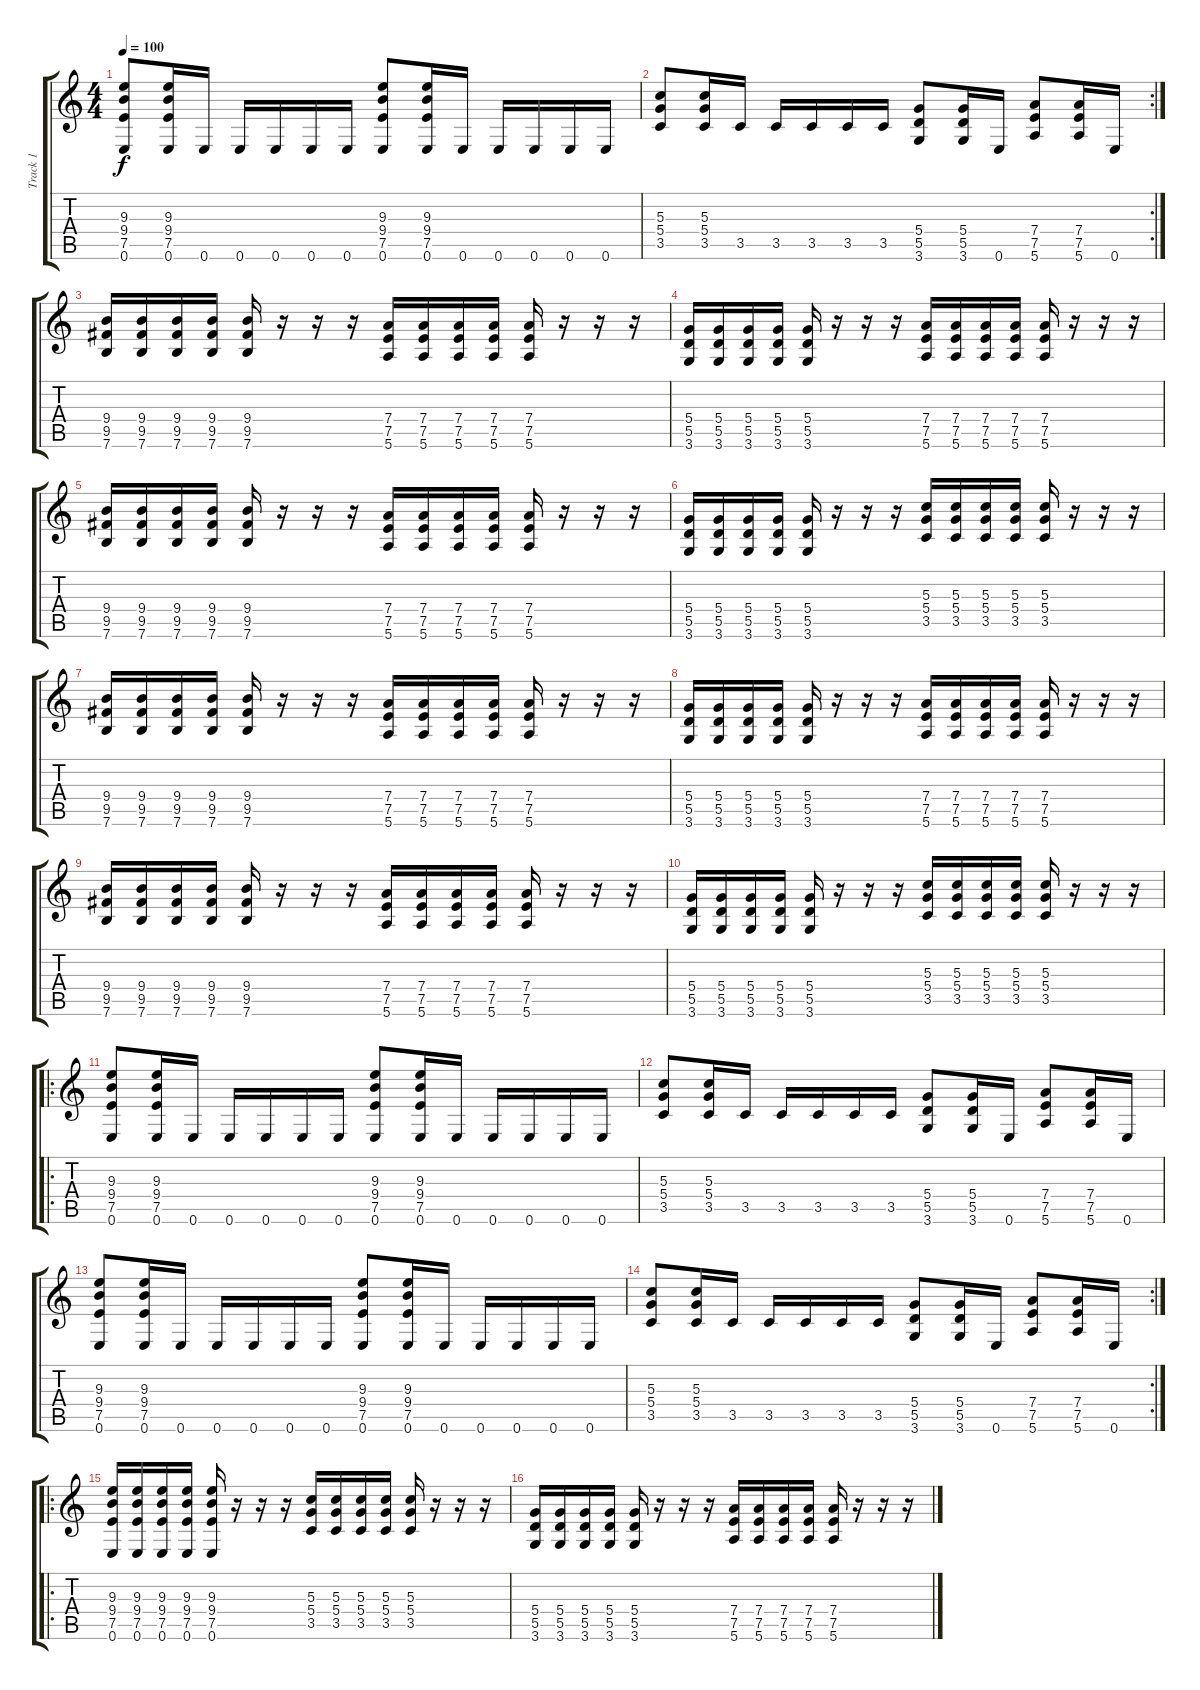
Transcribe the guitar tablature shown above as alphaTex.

\track ("Track 1" "Track 1") {instrument distortionguitar}
\staff {score tabs}
\tuning (E4 B3 G3 D3 A2 E2) {hide}
\ts (4 4)
\tempo 100
\clef g2
\ks c
(9.3 9.4 7.5 0.6).8{dy f} (9.3 9.4 7.5 0.6).16 0.6.16 0.6.16 0.6.16 0.6.16 0.6.16 (9.3 9.4 7.5 0.6).8 (9.3 9.4 7.5 0.6).16 0.6.16 0.6.16 0.6.16 0.6.16 0.6.16 |
\rc 2
(5.3 5.4 3.5).8 (5.3 5.4 3.5).16 3.5.16 3.5.16 3.5.16 3.5.16 3.5.16 (5.4 5.5 3.6).8 (5.4 5.5 3.6).16 0.6.16 (7.4 7.5 5.6).8 (7.4 7.5 5.6).16 0.6.16 |
(9.4 9.5 7.6).16 (9.4 9.5 7.6).16 (9.4 9.5 7.6).16 (9.4 9.5 7.6).16 (9.4 9.5 7.6).16 r.16 r.16 r.16 (7.4 7.5 5.6).16 (7.4 7.5 5.6).16 (7.4 7.5 5.6).16 (7.4 7.5 5.6).16 (7.4 7.5 5.6).16 r.16 r.16 r.16 |
(5.4 5.5 3.6).16 (5.4 5.5 3.6).16 (5.4 5.5 3.6).16 (5.4 5.5 3.6).16 (5.4 5.5 3.6).16 r.16 r.16 r.16 (7.4 7.5 5.6).16 (7.4 7.5 5.6).16 (7.4 7.5 5.6).16 (7.4 7.5 5.6).16 (7.4 7.5 5.6).16 r.16 r.16 r.16 |
(9.4 9.5 7.6).16 (9.4 9.5 7.6).16 (9.4 9.5 7.6).16 (9.4 9.5 7.6).16 (9.4 9.5 7.6).16 r.16 r.16 r.16 (7.4 7.5 5.6).16 (7.4 7.5 5.6).16 (7.4 7.5 5.6).16 (7.4 7.5 5.6).16 (7.4 7.5 5.6).16 r.16 r.16 r.16 |
(5.4 5.5 3.6).16 (5.4 5.5 3.6).16 (5.4 5.5 3.6).16 (5.4 5.5 3.6).16 (5.4 5.5 3.6).16 r.16 r.16 r.16 (5.3 5.4 3.5).16 (5.3 5.4 3.5).16 (5.3 5.4 3.5).16 (5.3 5.4 3.5).16 (5.3 5.4 3.5).16 r.16 r.16 r.16 |
(9.4 9.5 7.6).16 (9.4 9.5 7.6).16 (9.4 9.5 7.6).16 (9.4 9.5 7.6).16 (9.4 9.5 7.6).16 r.16 r.16 r.16 (7.4 7.5 5.6).16 (7.4 7.5 5.6).16 (7.4 7.5 5.6).16 (7.4 7.5 5.6).16 (7.4 7.5 5.6).16 r.16 r.16 r.16 |
(5.4 5.5 3.6).16 (5.4 5.5 3.6).16 (5.4 5.5 3.6).16 (5.4 5.5 3.6).16 (5.4 5.5 3.6).16 r.16 r.16 r.16 (7.4 7.5 5.6).16 (7.4 7.5 5.6).16 (7.4 7.5 5.6).16 (7.4 7.5 5.6).16 (7.4 7.5 5.6).16 r.16 r.16 r.16 |
(9.4 9.5 7.6).16 (9.4 9.5 7.6).16 (9.4 9.5 7.6).16 (9.4 9.5 7.6).16 (9.4 9.5 7.6).16 r.16 r.16 r.16 (7.4 7.5 5.6).16 (7.4 7.5 5.6).16 (7.4 7.5 5.6).16 (7.4 7.5 5.6).16 (7.4 7.5 5.6).16 r.16 r.16 r.16 |
(5.4 5.5 3.6).16 (5.4 5.5 3.6).16 (5.4 5.5 3.6).16 (5.4 5.5 3.6).16 (5.4 5.5 3.6).16 r.16 r.16 r.16 (5.3 5.4 3.5).16 (5.3 5.4 3.5).16 (5.3 5.4 3.5).16 (5.3 5.4 3.5).16 (5.3 5.4 3.5).16 r.16 r.16 r.16 |
\ro
(9.3 9.4 7.5 0.6).8 (9.3 9.4 7.5 0.6).16 0.6.16 0.6.16 0.6.16 0.6.16 0.6.16 (9.3 9.4 7.5 0.6).8 (9.3 9.4 7.5 0.6).16 0.6.16 0.6.16 0.6.16 0.6.16 0.6.16 |
(5.3 5.4 3.5).8 (5.3 5.4 3.5).16 3.5.16 3.5.16 3.5.16 3.5.16 3.5.16 (5.4 5.5 3.6).8 (5.4 5.5 3.6).16 0.6.16 (7.4 7.5 5.6).8 (7.4 7.5 5.6).16 0.6.16 |
(9.3 9.4 7.5 0.6).8 (9.3 9.4 7.5 0.6).16 0.6.16 0.6.16 0.6.16 0.6.16 0.6.16 (9.3 9.4 7.5 0.6).8 (9.3 9.4 7.5 0.6).16 0.6.16 0.6.16 0.6.16 0.6.16 0.6.16 |
\rc 2
(5.3 5.4 3.5).8 (5.3 5.4 3.5).16 3.5.16 3.5.16 3.5.16 3.5.16 3.5.16 (5.4 5.5 3.6).8 (5.4 5.5 3.6).16 0.6.16 (7.4 7.5 5.6).8 (7.4 7.5 5.6).16 0.6.16 |
\ro
(9.3 9.4 7.5 0.6).16 (9.3 9.4 7.5 0.6).16 (9.3 9.4 7.5 0.6).16 (9.3 9.4 7.5 0.6).16 (9.3 9.4 7.5 0.6).16 r.16 r.16 r.16 (5.3 5.4 3.5).16 (5.3 5.4 3.5).16 (5.3 5.4 3.5).16 (5.3 5.4 3.5).16 (5.3 5.4 3.5).16 r.16 r.16 r.16 |
(5.4 5.5 3.6).16 (5.4 5.5 3.6).16 (5.4 5.5 3.6).16 (5.4 5.5 3.6).16 (5.4 5.5 3.6).16 r.16 r.16 r.16 (7.4 7.5 5.6).16 (7.4 7.5 5.6).16 (7.4 7.5 5.6).16 (7.4 7.5 5.6).16 (7.4 7.5 5.6).16 r.16 r.16 r.16
